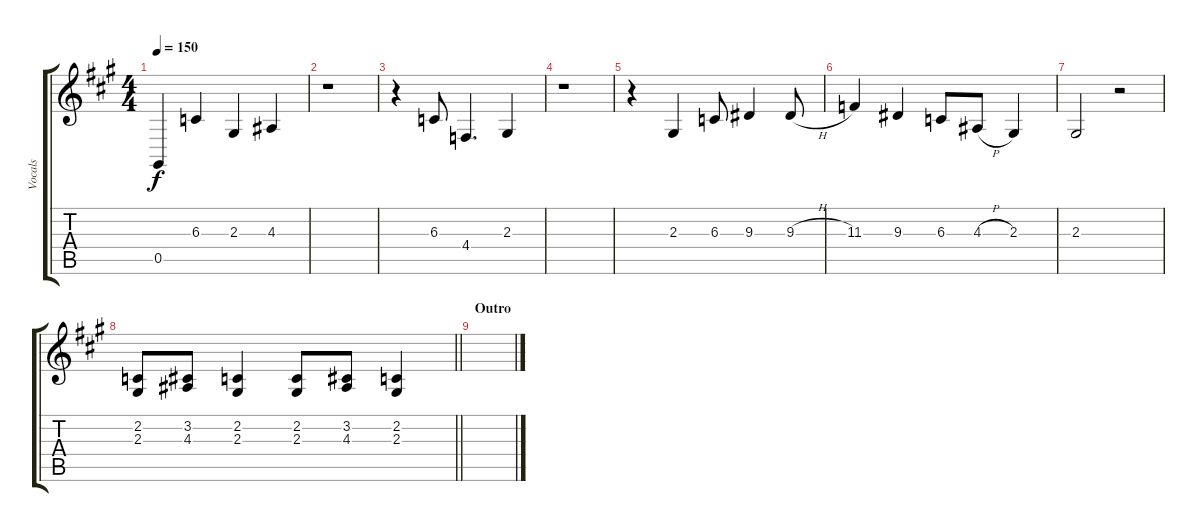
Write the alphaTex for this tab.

\track ("Vocals" "Vocals") {instrument trumpet}
\staff {score tabs}
\tuning (Eb4 Bb3 Gb3 Db3 Ab2 Eb2) {hide}
\ts (4 4)
\tempo 150
\clef g2
\ks a
0.5.4{dy f} 6.3.4 2.3.4 4.3.4 |
r.1 |
r.4 6.3.8 4.4.4{d} 2.3.4 |
r.1 |
r.4 2.3.4 6.3.8 9.3.4 9.3{h}.8 |
11.3.4 9.3.4 6.3.8 4.3{h}.8 2.3.4 |
2.3.2 r.2 |
\barLineRight lightlight
(2.2 2.3).8 (3.2 4.3).8 (2.2 2.3).4 (2.2 2.3).8 (3.2 4.3).8 (2.2 2.3).4 |
\section ("" "Outro")
